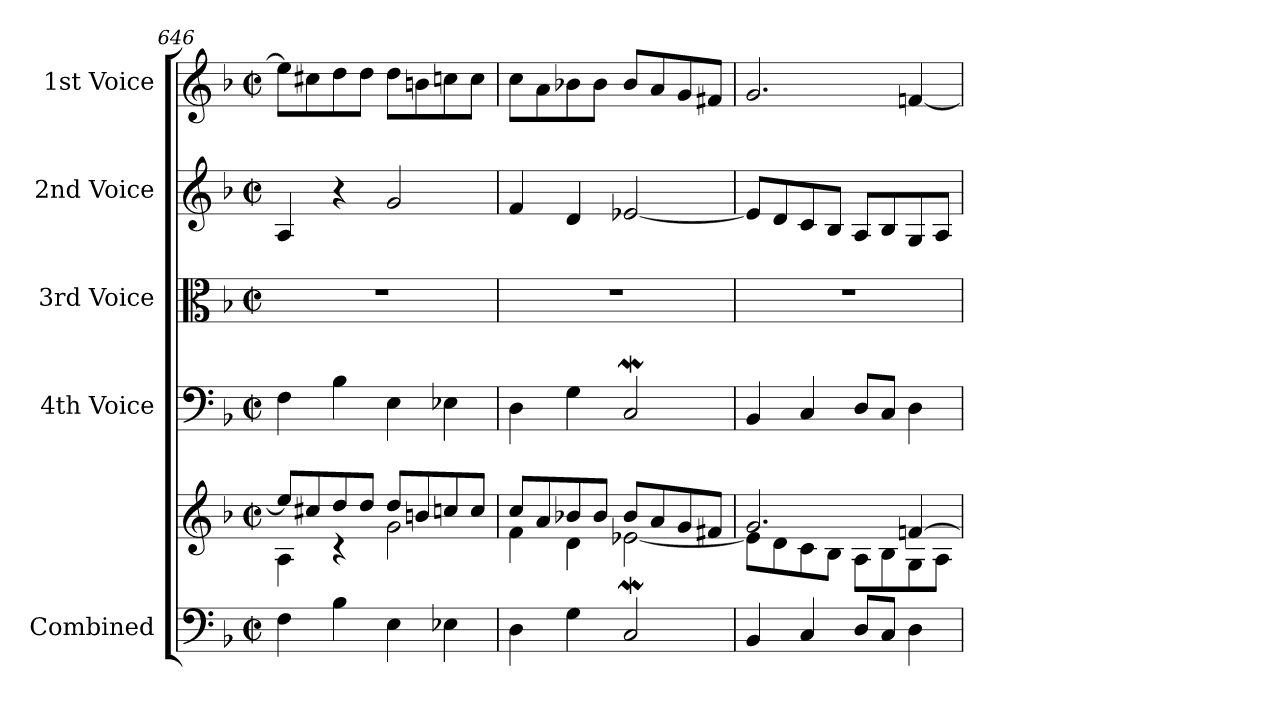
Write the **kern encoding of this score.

**kern	**kern	**kern	**kern	**kern	**kern
*part5	*part5	*part4	*part3	*part2	*part1
*staff6	*staff5	*staff4	*staff3	*staff2	*staff1
*I"Combined	*	*I"4th Voice	*I"3rd Voice	*I"2nd Voice	*I"1st Voice
*clefF4	*clefG2	*clefF4	*clefC3	*clefG2	*clefG2
*k[b-]	*k[b-]	*k[b-]	*k[b-]	*k[b-]	*k[b-]
*M2/2	*M2/2	*M2/2	*M2/2	*M2/2	*M2/2
*met(c|)	*met(c|)	*met(c|)	*met(c|)	*met(c|)	*met(c|)
=646	=646	=646	=646	=646	=646
*	*^	*	*	*	*
4F\	8ee-/L]	4A\	4F\	1r	4A/	8ee-\L]
.	8cc#X/	.	.	.	.	8cc#X\
4B-\	8dd/	4r	4B-\	.	4r	8dd\
.	8dd/J	.	.	.	.	8dd\J
4E\	8dd/L	2g\	4E\	.	2g/	8dd\L
.	8bn/	.	.	.	.	8bn\
4E-X\	8ccn/	.	4E-X\	.	.	8ccn\
.	8cc/J	.	.	.	.	8cc\J
!!LO:PB:g=z
=647	=647	=647	=647	=647	=647	=647
4D\	8cc/L	4f\	4D\	1r	4f/	8cc\L
.	8a/	.	.	.	.	8a\
4G\	8b-X/	4d\	4G\	.	4d/	8b-X\
.	8b-/J	.	.	.	.	8b-\J
2CW/	8b-/L	[2e-X\	2CW/	.	[2e-X/	8b-/L
.	8a/	.	.	.	.	8a/
.	8g/	.	.	.	.	8g/
.	8f#X/J	.	.	.	.	8f#X/J
=648	=648	=648	=648	=648	=648	=648
4BB-/	2.g/	8e-\L]	4BB-/	1r	8e-/L]	2.g/
.	.	8d\	.	.	8d/	.
4C/	.	8c\	4C/	.	8c/	.
.	.	8B-\J	.	.	8B-/J	.
8D/L	.	8A\L	8D/L	.	8A/L	.
8C/J	.	8B-\	8C/J	.	8B-/	.
4D\	[4fn/	8G\	4D\	.	8G/	[4fn/
.	.	8A\J	.	.	8A/J	.
*	*v	*v	*	*	*	*
=	=	=	=	=	=
*-	*-	*-	*-	*-	*-
